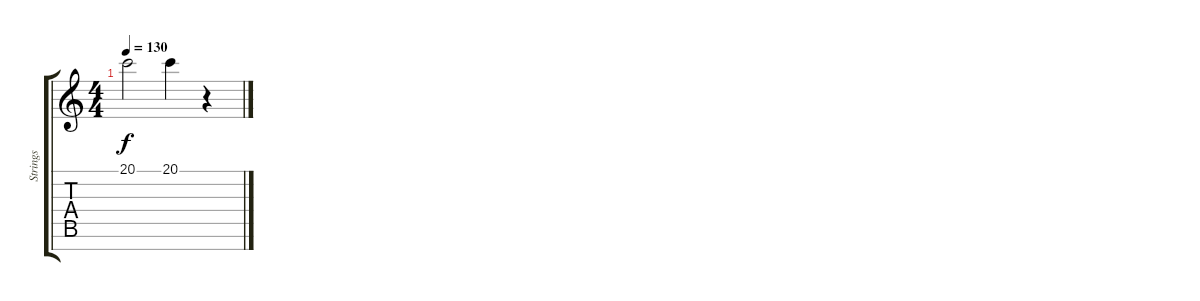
\track ("Strings" "Strings") {instrument stringensemble1}
\staff {score tabs}
\tuning (E4 B3 G3 D3 A2 E2 B1) {hide}
\ts (4 4)
\tempo 130
\clef g2
\ks c
20.1.2{dy f} 20.1.4 r.4
